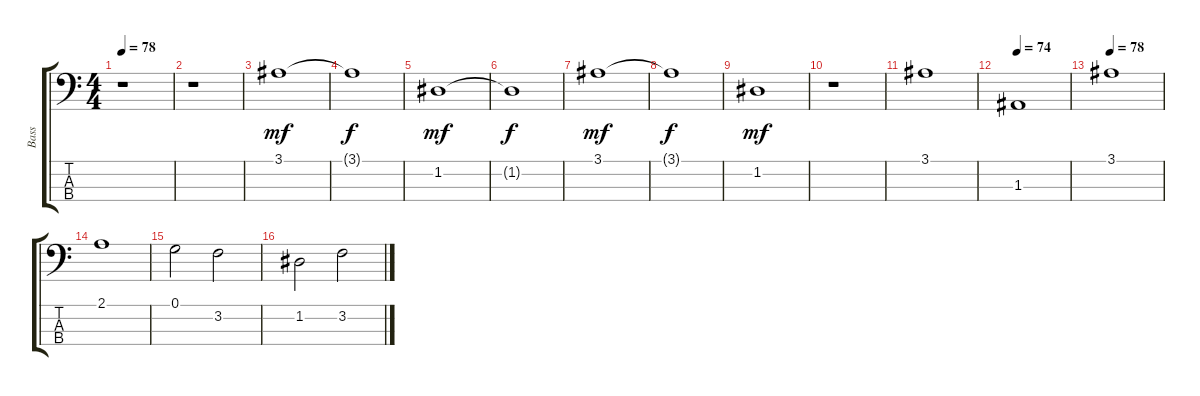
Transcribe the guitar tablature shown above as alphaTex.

\track ("Bass" "Bass") {instrument fretlessbass}
\staff {score tabs}
\tuning (G2 D2 A1 E1) {hide}
\ts (4 4)
\tempo 78
\clef f4
\ks c
r.1{dy mf instrument fretlessbass} |
r.1 |
3.1.1 |
3.1{t}.1{dy f} |
1.2.1{dy mf} |
1.2{t}.1{dy f} |
3.1.1{dy mf} |
3.1{t}.1{dy f} |
1.2.1{dy mf} |
r.1 |
3.1.1 |
\tempo 74
1.3.1 |
\tempo 78
3.1.1 |
2.1.1 |
0.1.2 3.2.2 |
1.2.2 3.2.2
